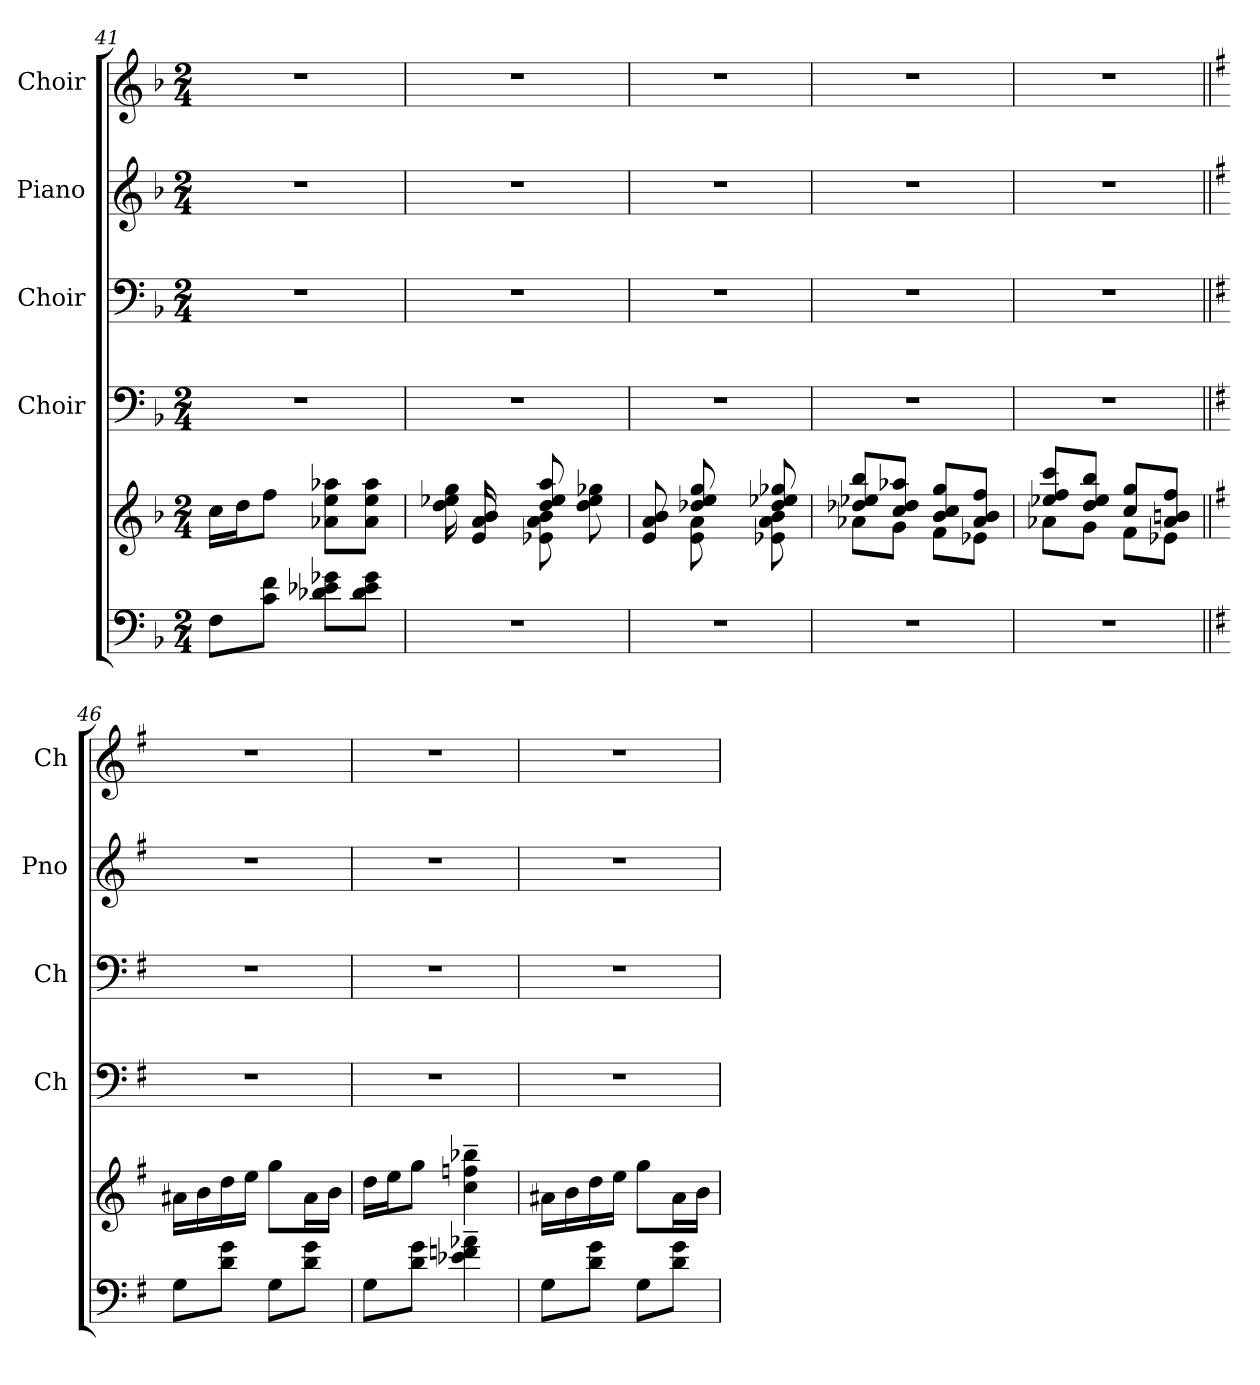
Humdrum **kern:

**kern	**kern	**kern	**kern	**kern	**kern
*part5	*part5	*part4	*part3	*part2	*part1
*staff6	*staff5	*staff4	*staff3	*staff2	*staff1
*	*	*I"Choir	*I"Choir	*I"Piano	*I"Choir
*	*	*I'Ch	*I'Ch	*I'Pno	*I'Ch
*clefF4	*clefG2	*clefF4	*clefF4	*clefG2	*clefG2
*k[b-]	*k[b-]	*k[b-]	*k[b-]	*k[b-]	*k[b-]
*M2/4	*M2/4	*M2/4	*M2/4	*M2/4	*M2/4
=41	=41	=41	=41	=41	=41
8FL	16ccLL	2r	2r	2r	2r
.	16ddJ	.	.	.	.
8c 8fJ	8ffJ	.	.	.	.
8d-X 8e-X 8g-XL	8a-X 8ee 8aa-XL	.	.	.	.
8d- 8e- 8g-J	8a- 8ee 8aa-J	.	.	.	.
=42	=42	=42	=42	=42	=42
*	*^	*	*	*	*
2r	16dd 16ee-X 16gg	16ryy	2r	2r	2r	2r
.	8.ryy	16e 16a 16b-	.	.	.	.
.	.	8ryy	.	.	.	.
.	8dd 8ee- 8aa	8e-X 8a 8b-	.	.	.	.
.	8dd 8ee- 8gg-X	8ryy	.	.	.	.
=43	=43	=43	=43	=43	=43	=43
2r	8e 8a 8b-	8ryy	2r	2r	2r	2r
.	8dd-X 8ee 8gg	8e 8a	.	.	.	.
.	8ryy	8ryy	.	.	.	.
.	8dd- 8ee-X 8gg-X	8e-X 8a 8b-	.	.	.	.
!!LO:LB:g=z
=44	=44	=44	=44	=44	=44	=44
2r	8dd-X 8ee-X 8bb-L	8a-XL	2r	2r	2r	2r
.	8cc 8dd- 8aa-XJ	8gJ	.	.	.	.
.	8b- 8cc 8ggL	8fL	.	.	.	.
.	8a- 8b- 8ffJ	8e-XJ	.	.	.	.
=45	=45	=45	=45	=45	=45	=45
2r	8ee-X 8ff 8cccL	8a-XL	2r	2r	2r	2r
.	8dd 8ee- 8bb-J	8gJ	.	.	.	.
.	8cc 8ggL	8fL	.	.	.	.
.	8a- 8bn 8ffJ	8e-XJ	.	.	.	.
*	*v	*v	*	*	*	*
=46||	=46||	=46||	=46||	=46||	=46||
*k[f#]	*k[f#]	*k[f#]	*k[f#]	*k[f#]	*k[f#]
8GL	16a#XLL	2r	2r	2r	2r
.	16b	.	.	.	.
8d 8gJ	16dd	.	.	.	.
.	16eeJJ	.	.	.	.
8GL	8ggL	.	.	.	.
8d 8gJ	16a#L	.	.	.	.
.	16bJJ	.	.	.	.
=47	=47	=47	=47	=47	=47
8GL	16ddLL	2r	2r	2r	2r
.	16eeJ	.	.	.	.
8d 8gJ	8ggJ	.	.	.	.
4e-X~ 4fn~ 4a-X~	4cc~ 4ffn~ 4bb-X~	.	.	.	.
=48	=48	=48	=48	=48	=48
8GL	16a#XLL	2r	2r	2r	2r
.	16b	.	.	.	.
8d 8gJ	16dd	.	.	.	.
.	16eeJJ	.	.	.	.
8GL	8ggL	.	.	.	.
8d 8gJ	16a#L	.	.	.	.
.	16bJJ	.	.	.	.
=	=	=	=	=	=
*-	*-	*-	*-	*-	*-
